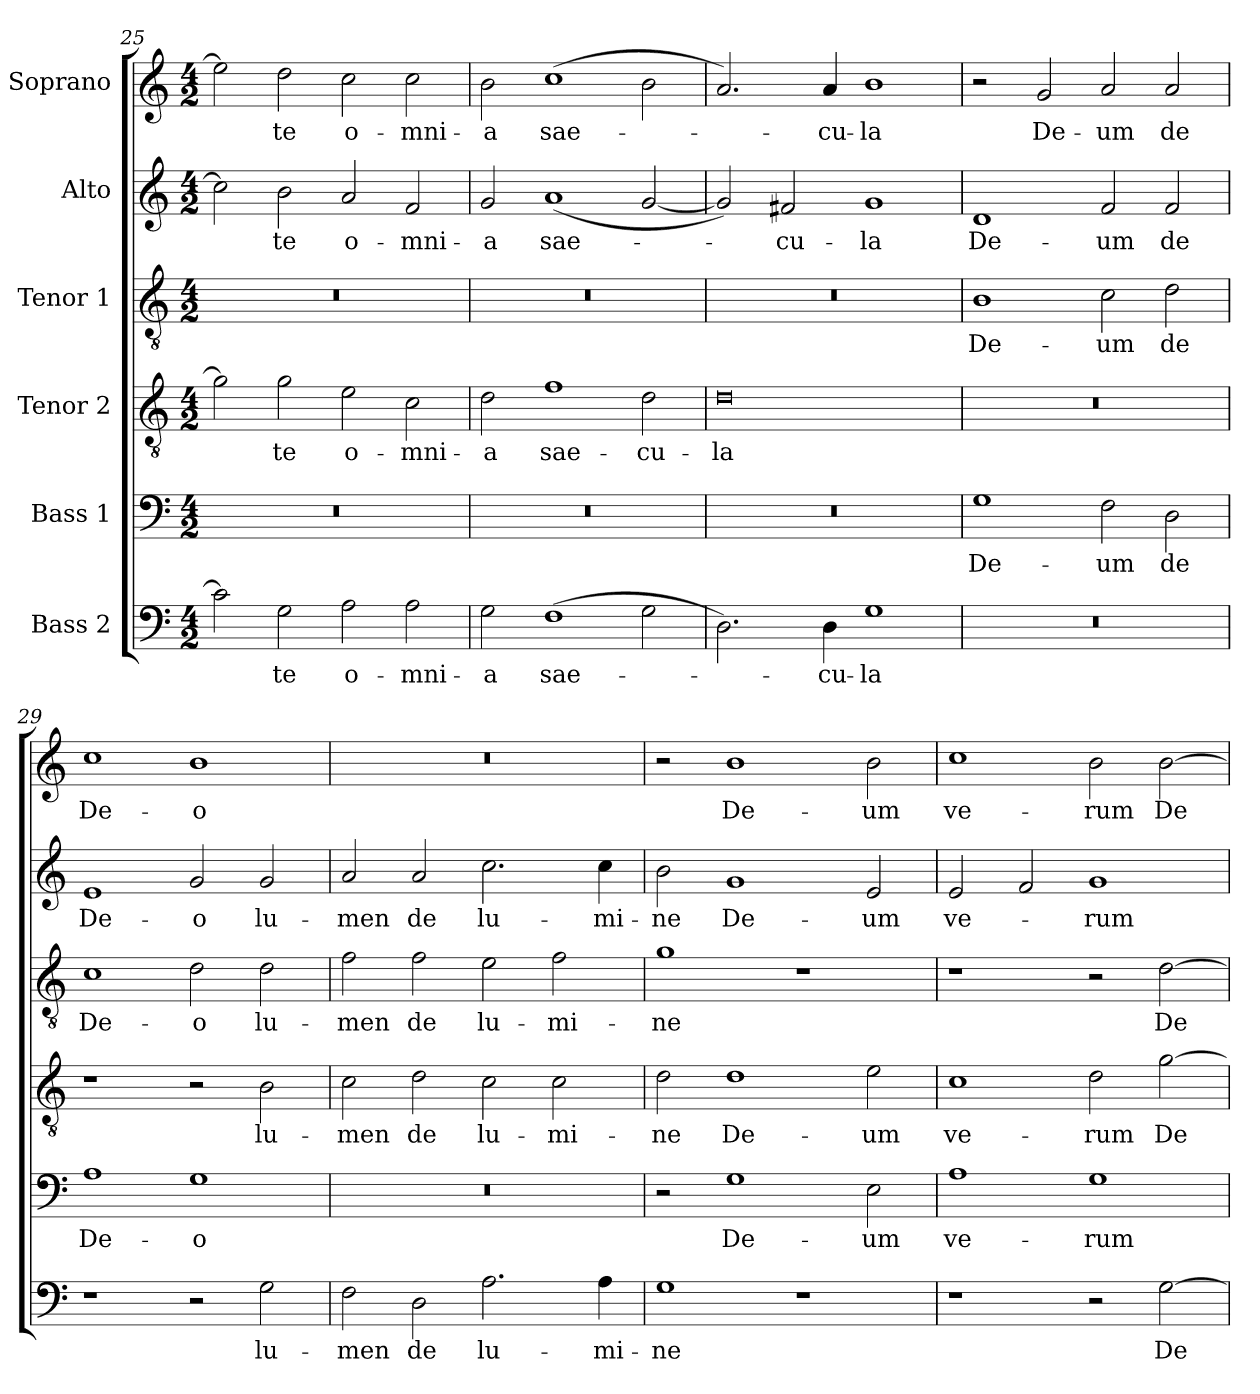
**kern	**text	**kern	**text	**kern	**text	**kern	**text	**kern	**text	**kern	**text
*part6	*part6	*part5	*part5	*part4	*part4	*part3	*part3	*part2	*part2	*part1	*part1
*staff6	*staff6	*staff5	*staff5	*staff4	*staff4	*staff3	*staff3	*staff2	*staff2	*staff1	*staff1
*I"Bass 2	*	*I"Bass 1	*	*I"Tenor 2	*	*I"Tenor 1	*	*I"Alto	*	*I"Soprano	*
*clefF4	*	*clefF4	*	*clefGv2	*	*clefGv2	*	*clefG2	*	*clefG2	*
*k[]	*	*k[]	*	*k[]	*	*k[]	*	*k[]	*	*k[]	*
*C:	*	*C:	*	*C:	*	*C:	*	*C:	*	*C:	*
*M4/2	*	*M4/2	*	*M4/2	*	*M4/2	*	*M4/2	*	*M4/2	*
=25	=25	=25	=25	=25	=25	=25	=25	=25	=25	=25	=25
2c\]	.	0r	.	2g\]	.	0r	.	2cc\]	.	2ee\]	.
2G\	-te	.	.	2g\	-te	.	.	2b\	-te	2dd\	-te
2A\	o-	.	.	2e\	o-	.	.	2a/	o-	2cc\	o-
2A\	-mni-	.	.	2c\	-mni-	.	.	2f/	-mni-	2cc\	-mni-
=26	=26	=26	=26	=26	=26	=26	=26	=26	=26	=26	=26
2G\	a	0r	.	2d\	-a	0r	.	2g/	a	2b\	-a
(1F	sae-	.	.	1f	sae-	.	.	(1a	sae-	(1cc	sae-
2G\	.	.	.	2d\	-cu-	.	.	[2g/	.	2b\	.
=27	=27	=27	=27	=27	=27	=27	=27	=27	=27	=27	=27
2.D\)	.	0r	.	0d	-la	0r	.	2g/])	.	2.a/)	.
.	.	.	.	.	.	.	.	2f#X/	-cu-	.	.
4D\	-cu-	.	.	.	.	.	.	.	.	4a/	-cu-
1G	-la	.	.	.	.	.	.	1g	-la	1b	-la
!!LO:LB:g=z
=28	=28	=28	=28	=28	=28	=28	=28	=28	=28	=28	=28
0r	.	1G	De-	0r	.	1B	De-	1d	De-	2r	.
.	.	.	.	.	.	.	.	.	.	2g/	De-
.	.	2F\	-um	.	.	2c\	-um	2f/	-um	2a/	-um
.	.	2D\	de	.	.	2d\	de	2f/	de	2a/	de
=29	=29	=29	=29	=29	=29	=29	=29	=29	=29	=29	=29
1r	.	1A	De-	1r	.	1c	De-	1e	De-	1cc	De-
2r	.	1G	-o	2r	.	2d\	-o	2g/	-o	1b	-o
2G\	lu-	.	.	2B\	lu-	2d\	lu-	2g/	lu-	.	.
=30	=30	=30	=30	=30	=30	=30	=30	=30	=30	=30	=30
2F\	-men	0r	.	2c\	-men	2f\	-men	2a/	-men	0r	.
2D\	de	.	.	2d\	de	2f\	de	2a/	de	.	.
2.A\	lu-	.	.	2c\	lu-	2e\	lu-	2.cc\	lu-	.	.
.	.	.	.	2c\	-mi-	2f\	-mi-	.	.	.	.
4A\	-mi-	.	.	.	.	.	.	4cc\	-mi-	.	.
=31	=31	=31	=31	=31	=31	=31	=31	=31	=31	=31	=31
1G	-ne	2r	.	2d\	-ne	1g	-ne	2b\	-ne	2r	.
.	.	1G	De-	1d	De-	.	.	1g	De-	1b	De-
1r	.	.	.	.	.	1r	.	.	.	.	.
.	.	2E\	-um	2e\	-um	.	.	2e/	-um	2b\	-um
=32	=32	=32	=32	=32	=32	=32	=32	=32	=32	=32	=32
1r	.	1A	ve-	1c	ve-	1r	.	2e/	ve-	1cc	ve-
.	.	.	.	.	.	.	.	2f/	.	.	.
2r	.	1G	-rum	2d\	-rum	2r	.	1g	-rum	2b\	-rum
[2G\	De-	.	.	[2g\	De-	[2d\	De-	.	.	[2b\	De-
=	=	=	=	=	=	=	=	=	=	=	=
*-	*-	*-	*-	*-	*-	*-	*-	*-	*-	*-	*-
